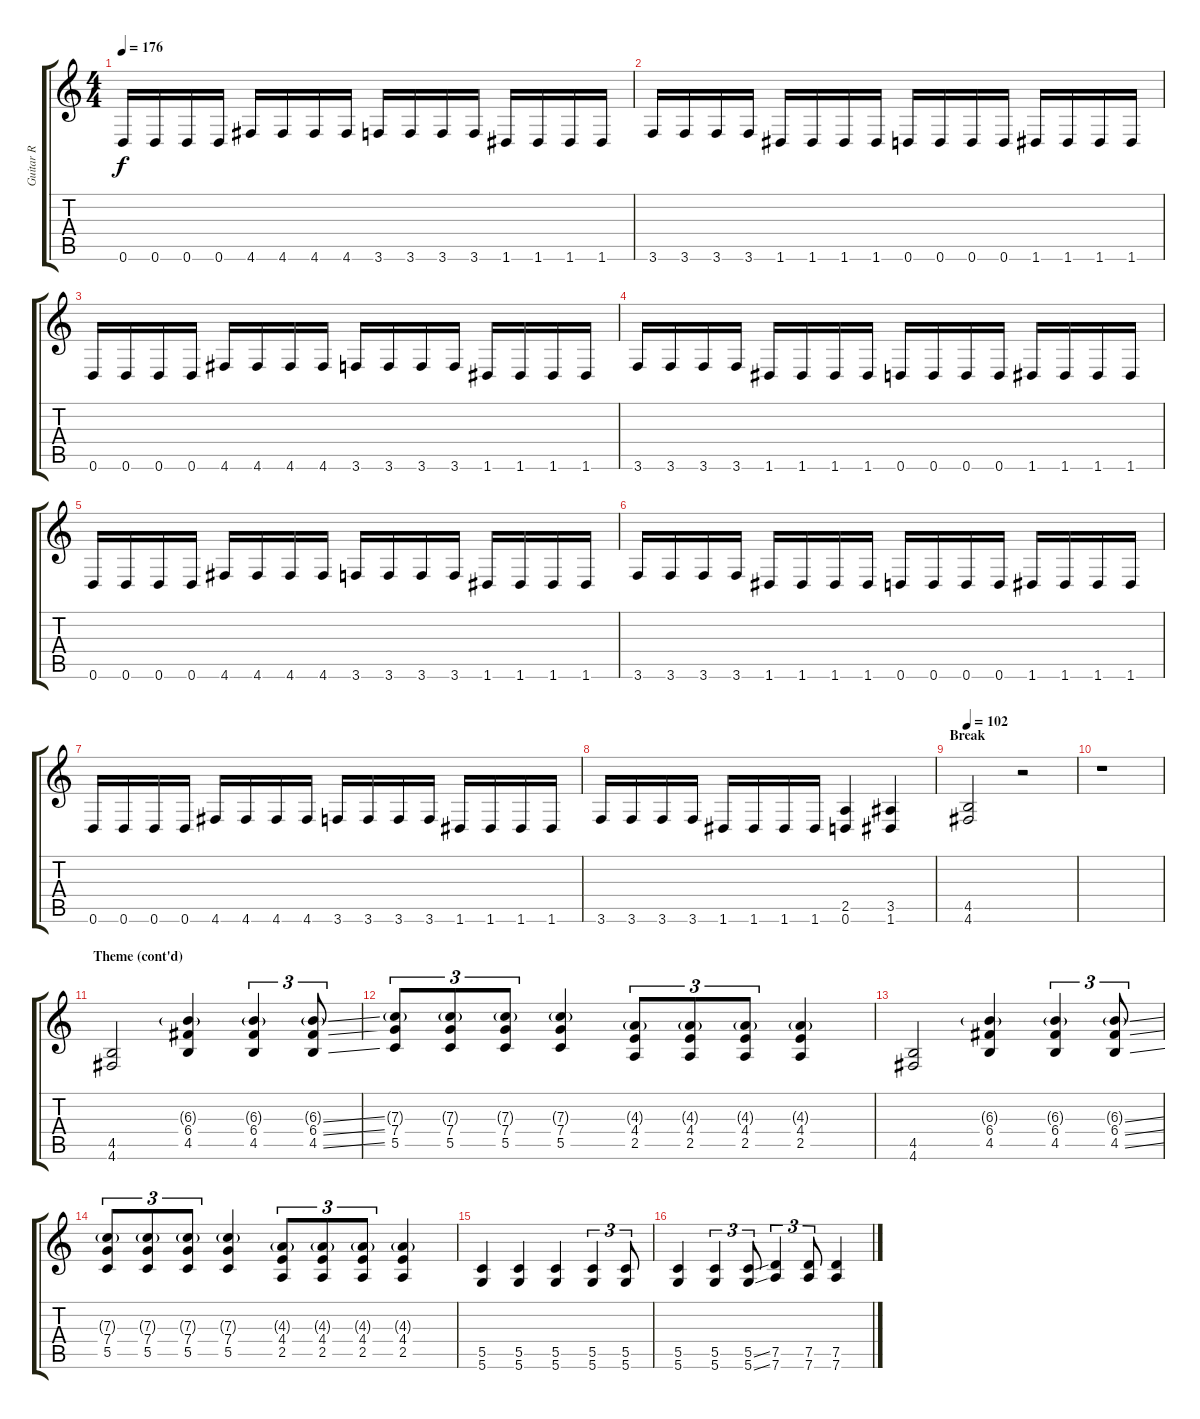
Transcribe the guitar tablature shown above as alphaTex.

\track ("Guitar R" "Guitar R") {instrument distortionguitar}
\staff {score tabs}
\tuning (D4 A3 F3 C3 G2 D2) {hide}
\ts (4 4)
\tempo 176
\clef g2
\ks c
0.6.16{dy f} 0.6.16 0.6.16 0.6.16 4.6.16 4.6.16 4.6.16 4.6.16 3.6.16 3.6.16 3.6.16 3.6.16 1.6.16 1.6.16 1.6.16 1.6.16 |
3.6.16 3.6.16 3.6.16 3.6.16 1.6.16 1.6.16 1.6.16 1.6.16 0.6.16 0.6.16 0.6.16 0.6.16 1.6.16 1.6.16 1.6.16 1.6.16 |
0.6.16 0.6.16 0.6.16 0.6.16 4.6.16 4.6.16 4.6.16 4.6.16 3.6.16 3.6.16 3.6.16 3.6.16 1.6.16 1.6.16 1.6.16 1.6.16 |
3.6.16 3.6.16 3.6.16 3.6.16 1.6.16 1.6.16 1.6.16 1.6.16 0.6.16 0.6.16 0.6.16 0.6.16 1.6.16 1.6.16 1.6.16 1.6.16 |
0.6.16 0.6.16 0.6.16 0.6.16 4.6.16 4.6.16 4.6.16 4.6.16 3.6.16 3.6.16 3.6.16 3.6.16 1.6.16 1.6.16 1.6.16 1.6.16 |
3.6.16 3.6.16 3.6.16 3.6.16 1.6.16 1.6.16 1.6.16 1.6.16 0.6.16 0.6.16 0.6.16 0.6.16 1.6.16 1.6.16 1.6.16 1.6.16 |
0.6.16 0.6.16 0.6.16 0.6.16 4.6.16 4.6.16 4.6.16 4.6.16 3.6.16 3.6.16 3.6.16 3.6.16 1.6.16 1.6.16 1.6.16 1.6.16 |
3.6.16 3.6.16 3.6.16 3.6.16 1.6.16 1.6.16 1.6.16 1.6.16 (2.5 0.6).4 (3.5 1.6).4 |
\section ("" "Break")
\tempo 102
(4.5 4.6).2 r.2 |
r.1 |
\section ("" "Theme (cont'd)")
(4.5 4.6).2 (6.3{g} 6.4 4.5).4 (6.3{g} 6.4 4.5).4{tu (3 2)} (6.3{ss g} 6.4{ss} 4.5{ss}).8{tu (3 2)} |
(7.3{g} 7.4 5.5).8{tu (3 2)} (7.3{g} 7.4 5.5).8{tu (3 2)} (7.3{g} 7.4 5.5).8{tu (3 2)} (7.3{g} 7.4 5.5).4 (4.3{g} 4.4 2.5).8{tu (3 2)} (4.3{g} 4.4 2.5).8{tu (3 2)} (4.3{g} 4.4 2.5).8{tu (3 2)} (4.3{g} 4.4 2.5).4 |
(4.5 4.6).2 (6.3{g} 6.4 4.5).4 (6.3{g} 6.4 4.5).4{tu (3 2)} (6.3{ss g} 6.4{ss} 4.5{ss}).8{tu (3 2)} |
(7.3{g} 7.4 5.5).8{tu (3 2)} (7.3{g} 7.4 5.5).8{tu (3 2)} (7.3{g} 7.4 5.5).8{tu (3 2)} (7.3{g} 7.4 5.5).4 (4.3{g} 4.4 2.5).8{tu (3 2)} (4.3{g} 4.4 2.5).8{tu (3 2)} (4.3{g} 4.4 2.5).8{tu (3 2)} (4.3{g} 4.4 2.5).4 |
(5.5 5.6).4 (5.5 5.6).4 (5.5 5.6).4 (5.5 5.6).4{tu (3 2)} (5.5 5.6).8{tu (3 2)} |
(5.5 5.6).4 (5.5 5.6).4{tu (3 2)} (5.5{ss} 5.6{ss}).8{tu (3 2)} (7.5 7.6).4{tu (3 2)} (7.5 7.6).8{tu (3 2)} (7.5 7.6).4
